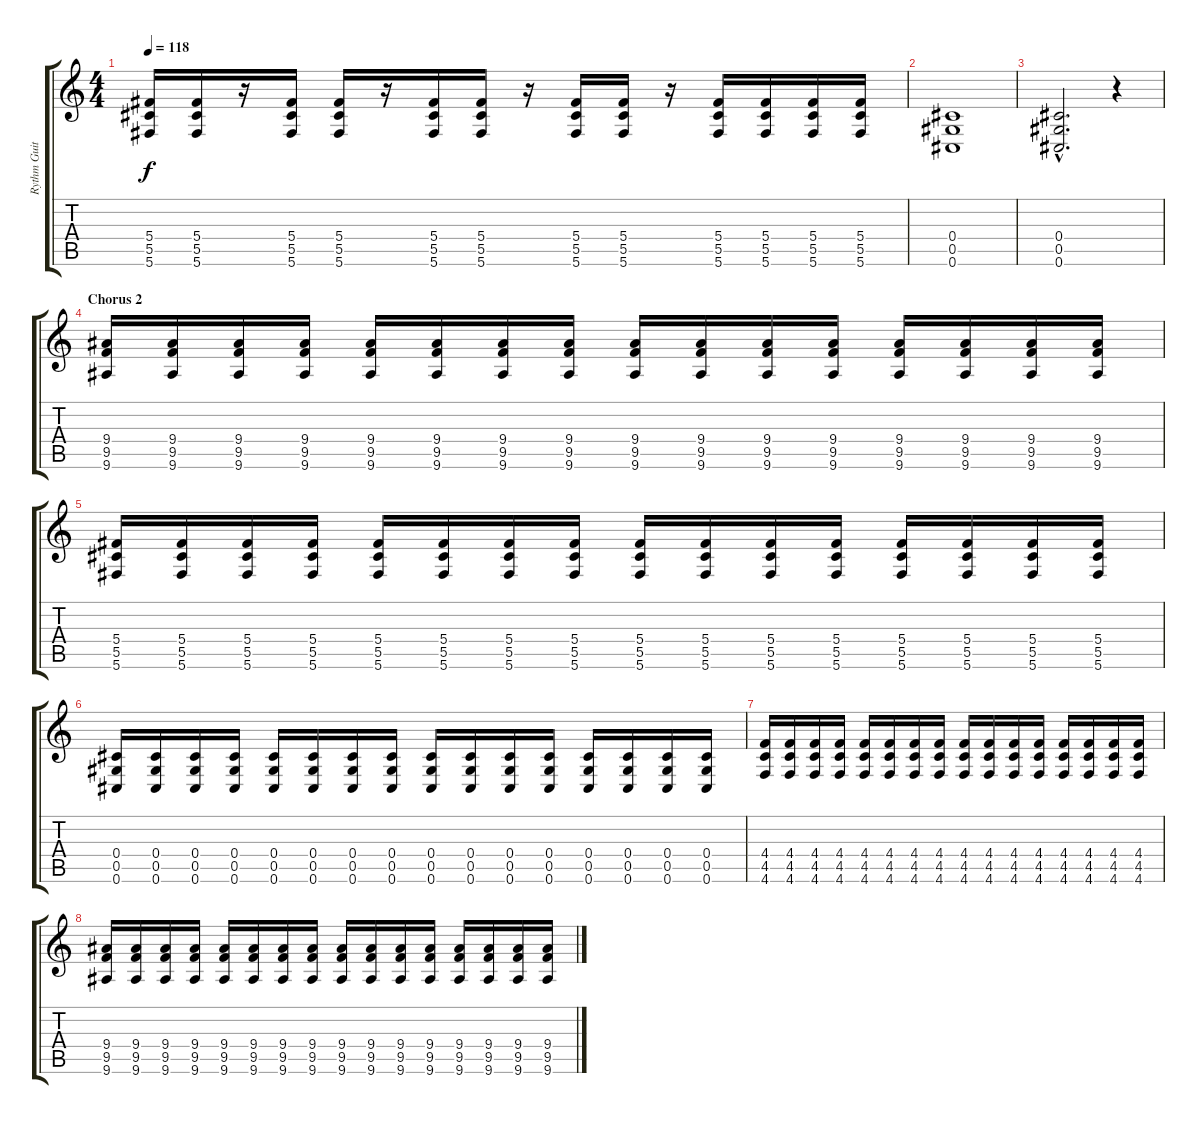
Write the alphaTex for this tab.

\track ("Rythm Guitar" "Rythm Guit") {instrument distortionguitar}
\staff {score tabs}
\tuning (Eb4 Bb3 Gb3 Db3 Ab2 Db2) {hide}
\ts (4 4)
\tempo 118
\clef g2
\ks c
(5.4 5.5 5.6).16{dy f} (5.4 5.5 5.6).16 r.16 (5.4 5.5 5.6).16 (5.4 5.5 5.6).16 r.16 (5.4 5.5 5.6).16 (5.4 5.5 5.6).16 r.16 (5.4 5.5 5.6).16 (5.4 5.5 5.6).16 r.16 (5.4 5.5 5.6).16 (5.4 5.5 5.6).16 (5.4 5.5 5.6).16 (5.4 5.5 5.6).16 |
(0.4 0.5 0.6).1 |
(0.4{hac} 0.5{hac} 0.6{hac}).2{d} r.4 |
\section ("" "Chorus 2")
(9.4 9.5 9.6).16 (9.4 9.5 9.6).16 (9.4 9.5 9.6).16 (9.4 9.5 9.6).16 (9.4 9.5 9.6).16 (9.4 9.5 9.6).16 (9.4 9.5 9.6).16 (9.4 9.5 9.6).16 (9.4 9.5 9.6).16 (9.4 9.5 9.6).16 (9.4 9.5 9.6).16 (9.4 9.5 9.6).16 (9.4 9.5 9.6).16 (9.4 9.5 9.6).16 (9.4 9.5 9.6).16 (9.4 9.5 9.6).16 |
(5.4 5.5 5.6).16 (5.4 5.5 5.6).16 (5.4 5.5 5.6).16 (5.4 5.5 5.6).16 (5.4 5.5 5.6).16 (5.4 5.5 5.6).16 (5.4 5.5 5.6).16 (5.4 5.5 5.6).16 (5.4 5.5 5.6).16 (5.4 5.5 5.6).16 (5.4 5.5 5.6).16 (5.4 5.5 5.6).16 (5.4 5.5 5.6).16 (5.4 5.5 5.6).16 (5.4 5.5 5.6).16 (5.4 5.5 5.6).16 |
(0.4 0.5 0.6).16 (0.4 0.5 0.6).16 (0.4 0.5 0.6).16 (0.4 0.5 0.6).16 (0.4 0.5 0.6).16 (0.4 0.5 0.6).16 (0.4 0.5 0.6).16 (0.4 0.5 0.6).16 (0.4 0.5 0.6).16 (0.4 0.5 0.6).16 (0.4 0.5 0.6).16 (0.4 0.5 0.6).16 (0.4 0.5 0.6).16 (0.4 0.5 0.6).16 (0.4 0.5 0.6).16 (0.4 0.5 0.6).16 |
(4.4 4.5 4.6).16 (4.4 4.5 4.6).16 (4.4 4.5 4.6).16 (4.4 4.5 4.6).16 (4.4 4.5 4.6).16 (4.4 4.5 4.6).16 (4.4 4.5 4.6).16 (4.4 4.5 4.6).16 (4.4 4.5 4.6).16 (4.4 4.5 4.6).16 (4.4 4.5 4.6).16 (4.4 4.5 4.6).16 (4.4 4.5 4.6).16 (4.4 4.5 4.6).16 (4.4 4.5 4.6).16 (4.4 4.5 4.6).16 |
(9.4 9.5 9.6).16 (9.4 9.5 9.6).16 (9.4 9.5 9.6).16 (9.4 9.5 9.6).16 (9.4 9.5 9.6).16 (9.4 9.5 9.6).16 (9.4 9.5 9.6).16 (9.4 9.5 9.6).16 (9.4 9.5 9.6).16 (9.4 9.5 9.6).16 (9.4 9.5 9.6).16 (9.4 9.5 9.6).16 (9.4 9.5 9.6).16 (9.4 9.5 9.6).16 (9.4 9.5 9.6).16 (9.4 9.5 9.6).16
